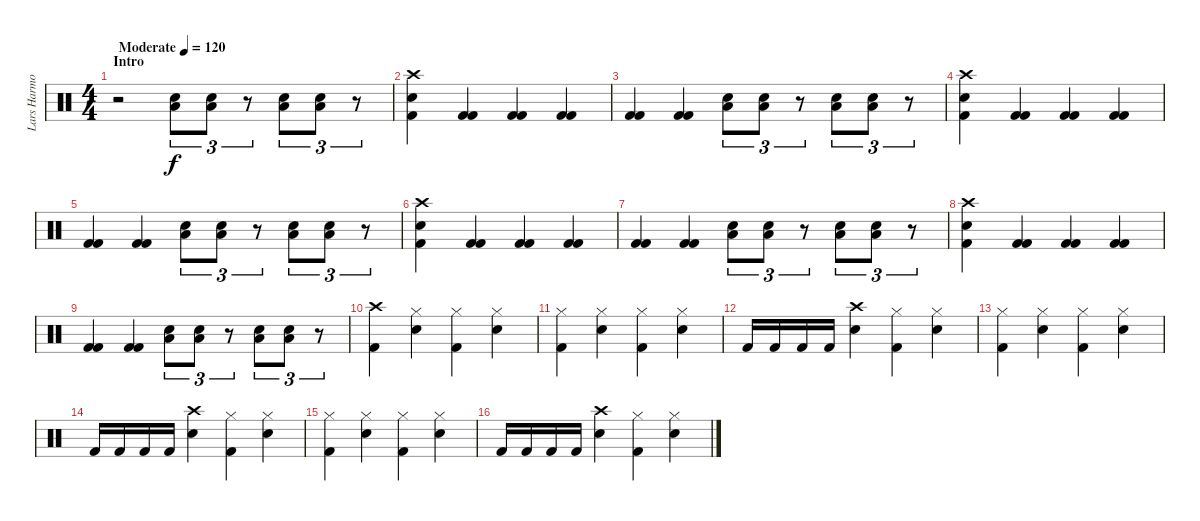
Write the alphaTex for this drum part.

\track ("Lars Harmony" "Lars Harmo") {instrument percussion}
\staff {score}
\articulation defaults
\ts (4 4)
\section ("" "Intro")
\tempo (120 "Moderate")
\clef neutral
\ks c
r.2{dy f} ("Low Floor Tom (hit)" "Snare (hit) 2").8{tu (3 2)} ("Low Floor Tom (hit)" "Snare (hit) 2").8{tu (3 2)} r.8{tu (3 2)} ("Low Floor Tom (hit)" "Snare (hit) 2").8{tu (3 2)} ("Low Floor Tom (hit)" "Snare (hit) 2").8{tu (3 2)} r.8{tu (3 2)} |
("Kick (hit) 2" "Crash high (hit)" "Snare (hit) 2").4 ("Kick (hit) 2" "Kick (hit) 2").4 ("Kick (hit) 2" "Kick (hit) 2").4 ("Kick (hit) 2" "Kick (hit) 2").4 |
("Kick (hit) 2" "Kick (hit) 2").4 ("Kick (hit) 2" "Kick (hit) 2").4 ("Low Floor Tom (hit)" "Snare (hit) 2").8{tu (3 2)} ("Low Floor Tom (hit)" "Snare (hit) 2").8{tu (3 2)} r.8{tu (3 2)} ("Low Floor Tom (hit)" "Snare (hit) 2").8{tu (3 2)} ("Low Floor Tom (hit)" "Snare (hit) 2").8{tu (3 2)} r.8{tu (3 2)} |
("Kick (hit) 2" "Crash high (hit)" "Snare (hit) 2").4 ("Kick (hit) 2" "Kick (hit) 2").4 ("Kick (hit) 2" "Kick (hit) 2").4 ("Kick (hit) 2" "Kick (hit) 2").4 |
("Kick (hit) 2" "Kick (hit) 2").4 ("Kick (hit) 2" "Kick (hit) 2").4 ("Low Floor Tom (hit)" "Snare (hit) 2").8{tu (3 2)} ("Low Floor Tom (hit)" "Snare (hit) 2").8{tu (3 2)} r.8{tu (3 2)} ("Low Floor Tom (hit)" "Snare (hit) 2").8{tu (3 2)} ("Low Floor Tom (hit)" "Snare (hit) 2").8{tu (3 2)} r.8{tu (3 2)} |
("Kick (hit) 2" "Crash high (hit)" "Snare (hit) 2").4 ("Kick (hit) 2" "Kick (hit) 2").4 ("Kick (hit) 2" "Kick (hit) 2").4 ("Kick (hit) 2" "Kick (hit) 2").4 |
("Kick (hit) 2" "Kick (hit) 2").4 ("Kick (hit) 2" "Kick (hit) 2").4 ("Low Floor Tom (hit)" "Snare (hit) 2").8{tu (3 2)} ("Low Floor Tom (hit)" "Snare (hit) 2").8{tu (3 2)} r.8{tu (3 2)} ("Low Floor Tom (hit)" "Snare (hit) 2").8{tu (3 2)} ("Low Floor Tom (hit)" "Snare (hit) 2").8{tu (3 2)} r.8{tu (3 2)} |
("Kick (hit) 2" "Crash high (hit)" "Snare (hit) 2").4 ("Kick (hit) 2" "Kick (hit) 2").4 ("Kick (hit) 2" "Kick (hit) 2").4 ("Kick (hit) 2" "Kick (hit) 2").4 |
("Kick (hit) 2" "Kick (hit) 2").4 ("Kick (hit) 2" "Kick (hit) 2").4 ("Low Floor Tom (hit)" "Snare (hit) 2").8{tu (3 2)} ("Low Floor Tom (hit)" "Snare (hit) 2").8{tu (3 2)} r.8{tu (3 2)} ("Low Floor Tom (hit)" "Snare (hit) 2").8{tu (3 2)} ("Low Floor Tom (hit)" "Snare (hit) 2").8{tu (3 2)} r.8{tu (3 2)} |
("Kick (hit) 2" "Crash high (hit)").4 ("Snare (hit) 2" "Hi-Hat (closed)").4 ("Kick (hit) 2" "Hi-Hat (closed)").4 ("Snare (hit) 2" "Hi-Hat (closed)").4 |
("Kick (hit) 2" "Hi-Hat (closed)").4 ("Snare (hit) 2" "Hi-Hat (closed)").4 ("Kick (hit) 2" "Hi-Hat (closed)").4 ("Snare (hit) 2" "Hi-Hat (closed)").4 |
"Kick (hit) 2".16 "Kick (hit) 2".16 "Kick (hit) 2".16 "Kick (hit) 2".16 ("Snare (hit) 2" "Crash high (hit)").4 ("Kick (hit) 2" "Hi-Hat (closed)").4 ("Snare (hit) 2" "Hi-Hat (closed)").4 |
("Kick (hit) 2" "Hi-Hat (closed)").4 ("Snare (hit) 2" "Hi-Hat (closed)").4 ("Kick (hit) 2" "Hi-Hat (closed)").4 ("Snare (hit) 2" "Hi-Hat (closed)").4 |
"Kick (hit) 2".16 "Kick (hit) 2".16 "Kick (hit) 2".16 "Kick (hit) 2".16 ("Snare (hit) 2" "Crash high (hit)").4 ("Kick (hit) 2" "Hi-Hat (closed)").4 ("Snare (hit) 2" "Hi-Hat (closed)").4 |
("Kick (hit) 2" "Hi-Hat (closed)").4 ("Snare (hit) 2" "Hi-Hat (closed)").4 ("Kick (hit) 2" "Hi-Hat (closed)").4 ("Snare (hit) 2" "Hi-Hat (closed)").4 |
"Kick (hit) 2".16 "Kick (hit) 2".16 "Kick (hit) 2".16 "Kick (hit) 2".16 ("Snare (hit) 2" "Crash high (hit)").4 ("Kick (hit) 2" "Hi-Hat (closed)").4 ("Snare (hit) 2" "Hi-Hat (closed)").4
